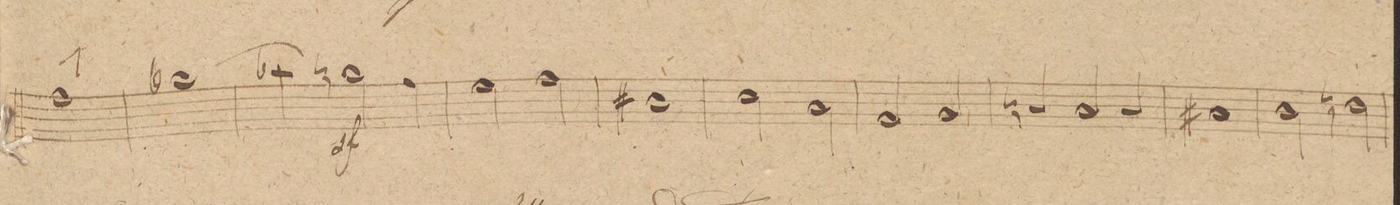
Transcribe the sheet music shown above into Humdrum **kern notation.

**kern	**dynam
*I"Fagotto. 1mo	*
*clefF4	*
*k[f#c#g#]	*
*met(c)	*
*M4/4	*
1A^	.
=7	=7
(1B-X	.
=8	=8
4c-\)	.
2Bn\	sf
4A\	.
=9	=9
2G#\	.
2A\	.
=10	=10
1D#X	.
=11	=11
2E\	.
2C#\	.
=12	=12
2AA/	.
2BB/	.
=13	=13
4Cn/	.
2C/	.
4C/	.
=14	=14
1C#X	.
=15	=15
2D\	.
2Fn\	.
=16	=16
*-	*-
